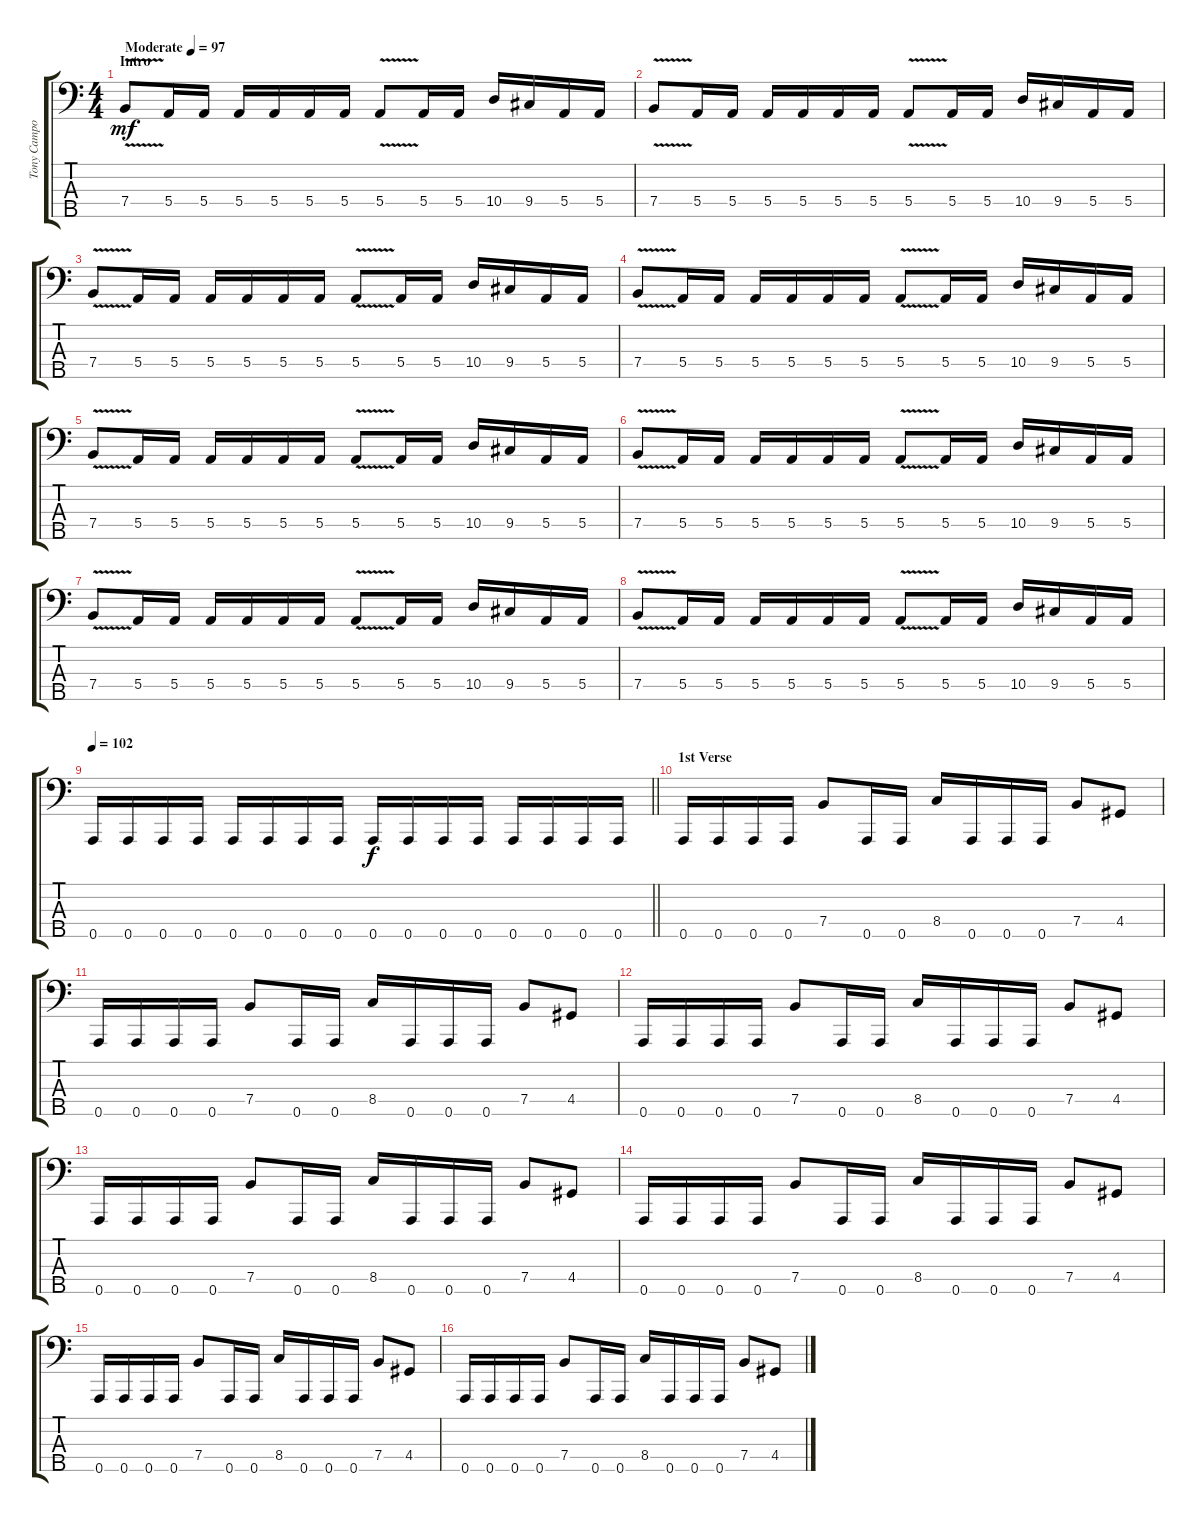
\track ("Tony Campos" "Tony Campo") {instrument electricbasspick}
\staff {score tabs}
\tuning (G2 D2 A1 E1 A0) {hide}
\ts (4 4)
\section ("" "Intro")
\tempo (97 "Moderate")
\clef f4
\ks c
7.4{v}.8{dy mf instrument electricbasspick} 5.4.16 5.4.16 5.4.16 5.4.16 5.4.16 5.4.16 5.4{v}.8 5.4.16 5.4.16 10.4.16 9.4.16 5.4.16 5.4.16 |
7.4{v}.8 5.4.16 5.4.16 5.4.16 5.4.16 5.4.16 5.4.16 5.4{v}.8 5.4.16 5.4.16 10.4.16 9.4.16 5.4.16 5.4.16 |
7.4{v}.8 5.4.16 5.4.16 5.4.16 5.4.16 5.4.16 5.4.16 5.4{v}.8 5.4.16 5.4.16 10.4.16 9.4.16 5.4.16 5.4.16 |
7.4{v}.8 5.4.16 5.4.16 5.4.16 5.4.16 5.4.16 5.4.16 5.4{v}.8 5.4.16 5.4.16 10.4.16 9.4.16 5.4.16 5.4.16 |
7.4{v}.8 5.4.16 5.4.16 5.4.16 5.4.16 5.4.16 5.4.16 5.4{v}.8 5.4.16 5.4.16 10.4.16 9.4.16 5.4.16 5.4.16 |
7.4{v}.8 5.4.16 5.4.16 5.4.16 5.4.16 5.4.16 5.4.16 5.4{v}.8 5.4.16 5.4.16 10.4.16 9.4.16 5.4.16 5.4.16 |
7.4{v}.8 5.4.16 5.4.16 5.4.16 5.4.16 5.4.16 5.4.16 5.4{v}.8 5.4.16 5.4.16 10.4.16 9.4.16 5.4.16 5.4.16 |
7.4{v}.8 5.4.16 5.4.16 5.4.16 5.4.16 5.4.16 5.4.16 5.4{v}.8 5.4.16 5.4.16 10.4.16 9.4.16 5.4.16 5.4.16 |
\tempo 102
\barLineRight lightlight
0.5.16 0.5.16 0.5.16 0.5.16 0.5.16 0.5.16 0.5.16 0.5.16 0.5.16{dy f} 0.5.16 0.5.16 0.5.16 0.5.16 0.5.16 0.5.16 0.5.16 |
\section ("" "1st Verse")
0.5.16 0.5.16 0.5.16 0.5.16 7.4.8 0.5.16 0.5.16 8.4.16 0.5.16 0.5.16 0.5.16 7.4.8 4.4.8 |
0.5.16 0.5.16 0.5.16 0.5.16 7.4.8 0.5.16 0.5.16 8.4.16 0.5.16 0.5.16 0.5.16 7.4.8 4.4.8 |
0.5.16 0.5.16 0.5.16 0.5.16 7.4.8 0.5.16 0.5.16 8.4.16 0.5.16 0.5.16 0.5.16 7.4.8 4.4.8 |
0.5.16 0.5.16 0.5.16 0.5.16 7.4.8 0.5.16 0.5.16 8.4.16 0.5.16 0.5.16 0.5.16 7.4.8 4.4.8 |
0.5.16 0.5.16 0.5.16 0.5.16 7.4.8 0.5.16 0.5.16 8.4.16 0.5.16 0.5.16 0.5.16 7.4.8 4.4.8 |
0.5.16 0.5.16 0.5.16 0.5.16 7.4.8 0.5.16 0.5.16 8.4.16 0.5.16 0.5.16 0.5.16 7.4.8 4.4.8 |
0.5.16 0.5.16 0.5.16 0.5.16 7.4.8 0.5.16 0.5.16 8.4.16 0.5.16 0.5.16 0.5.16 7.4.8 4.4.8
